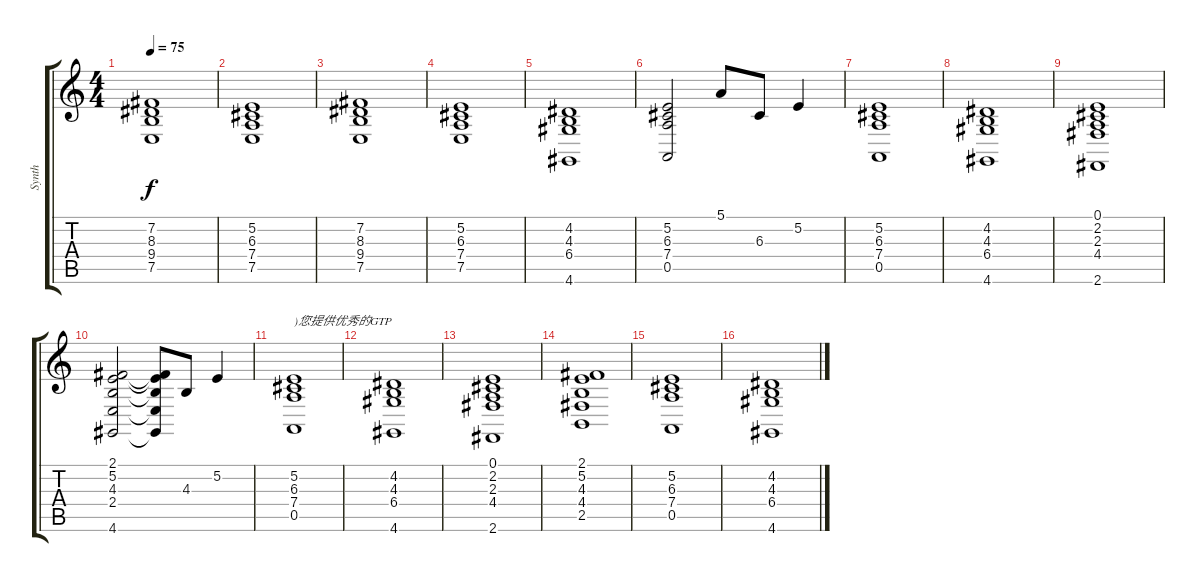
\track ("Synth" "Synth") {instrument stringensemble2}
\staff {score tabs}
\tuning (E4 B3 G3 D3 A2 E2) {hide}
\ts (4 4)
\tempo 75
\clef g2
\ks c
(7.2 8.3 9.4 7.5).1{dy f} |
(5.2 6.3 7.4 7.5).1 |
(7.2 8.3 9.4 7.5).1 |
(5.2 6.3 7.4 7.5).1 |
(4.2 4.3 6.4 4.6).1 |
(5.2 6.3 7.4 0.5).2 5.1.8 6.3.8 5.2.4 |
(5.2 6.3 7.4 0.5).1 |
(4.2 4.3 6.4 4.6).1 |
(0.1 2.2 2.3 4.4 2.6).1 |
(2.1 5.2 4.3 2.4 4.6).2 (2.1{t} 5.2{t} 4.3{t} 2.4{t} 4.6{t}).8 4.3.8 5.2.4 |
(5.2 6.3 7.4 0.5).1{txt ")您提供优秀的GTP"} |
(4.2 4.3 6.4 4.6).1 |
(0.1 2.2 2.3 4.4 2.6).1 |
(2.1 5.2 4.3 4.4 2.5).1 |
(5.2 6.3 7.4 0.5).1 |
(4.2 4.3 6.4 4.6).1
